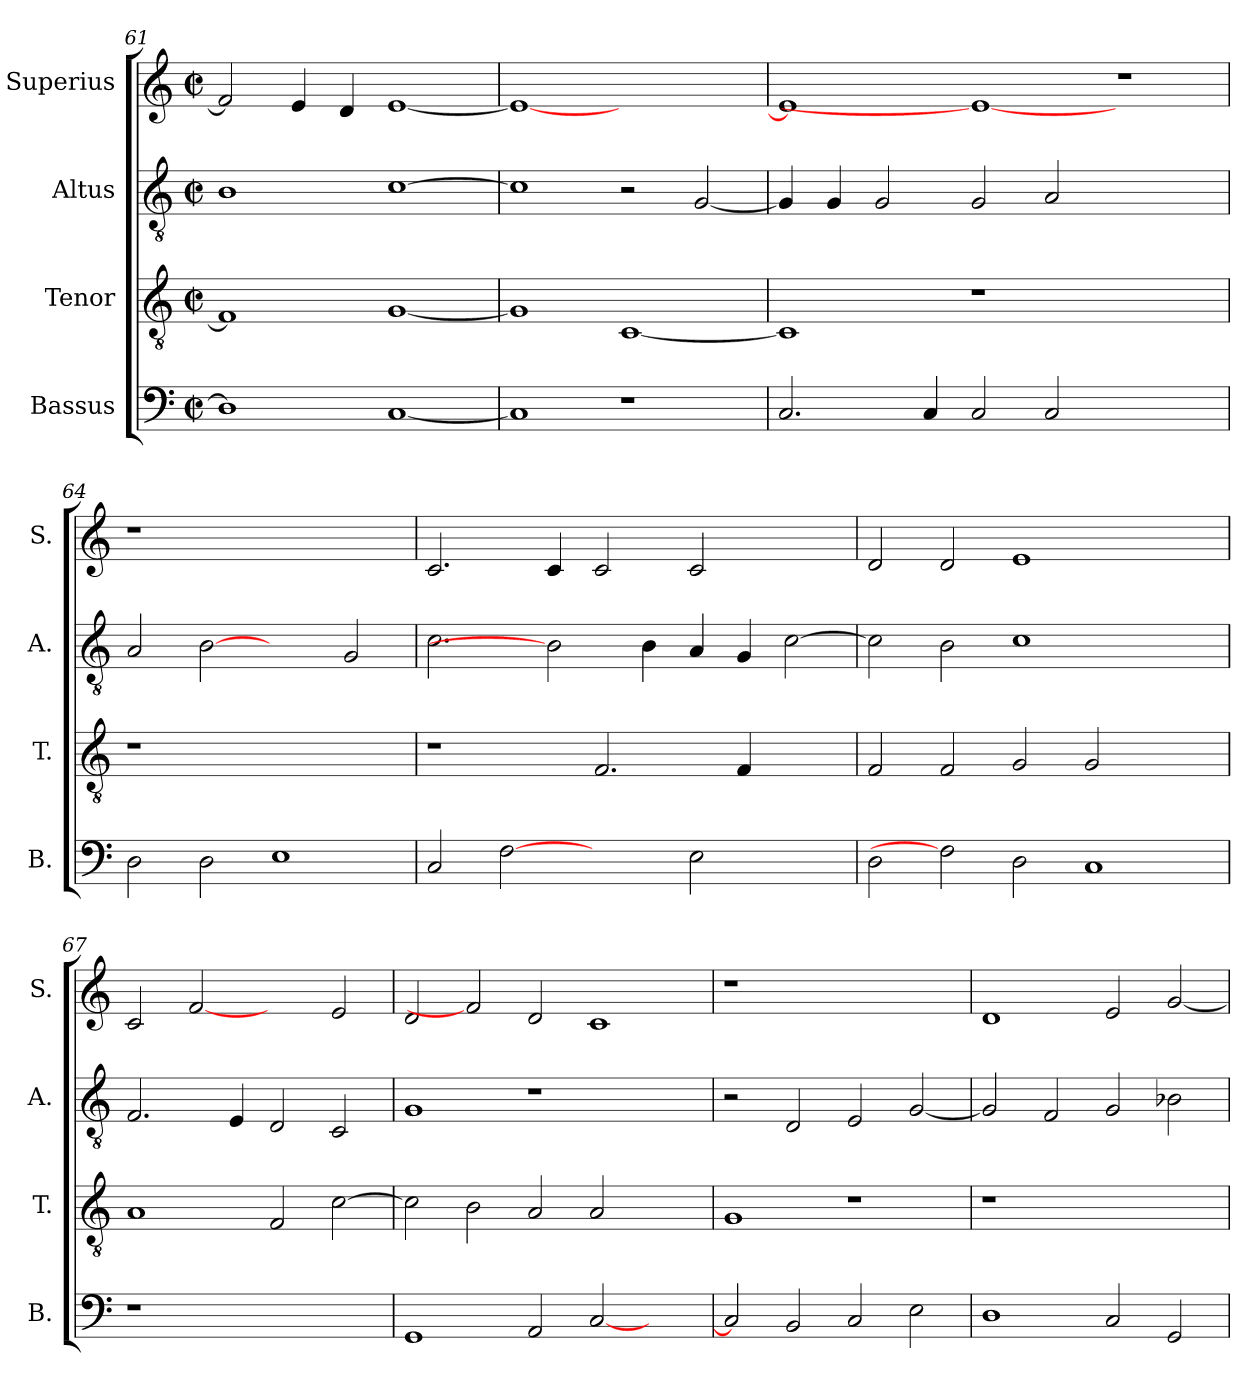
**kern	**kern	**kern	**kern
*part4	*part3	*part2	*part1
*staff4	*staff3	*staff2	*staff1
*I"Bassus	*I"Tenor	*I"Altus	*I"Superius
*I'B.	*I'T.	*I'A.	*I'S.
!!LO:PB:g=z
*clefF4	*clefGv2	*clefGv2	*clefG2
*	*ITrd7c12	*ITrd7c12	*
*k[]	*k[]	*k[]	*k[]
*C:	*C:	*C:	*C:
*M2/2	*M2/2	*M2/2	*M2/2
*met(c|)	*met(c|)	*met(c|)	*met(c|)
=61	=61	=61	=61
1Di]	1FFi]	1BBi	2fi/]
.	.	.	4ei/
.	.	.	4di/
[<1Ci	[<1GGi	[>1Ci	[<1ei
=62	=62	=62	=62
1Ci]	1GGi]	1Ci]	1ei_<
1r	[<1CCi	2r	1ryy
.	.	[<2GGi/	.
=63	=63	=63	=63
2.Ci/	1CCi]	4GGi/]	1ei]
.	.	4GGi/	.
.	.	2GGi/	.
4Ci/	.	.	.
2Ci/	1r	2GGi/	1ei_
2Ci/	.	2AAi/	.
1ryy	1ryy	1ryy	1r
=64	=64	=64	=64
!	!LO:N:vis=1	!	!LO:N:vis=1
2Di\	1r	2AAi/	1r
2Di\	.	[2BBi	.
1Ei	1ryy	2ryy	1ryy
.	.	2GGi/	.
=65	=65	=65	=65
2Ci/	1r	2.Ci\	2.ci/
[2Fi	.	.	.
.	.	2BBi]	4ci/
2ryy	2.FFi/	.	2ci/
.	.	4BBi\	.
2Ei\	.	4AAi/	2ci/
.	4FFi/	4GGi/	.
2ryy	2ryy	[>2Ci\	2ryy
!!LO:LB:g=z
=66	=66	=66	=66
2Di\	2FFi/	2Ci\]	2di/
2Fi]	2FFi/	2BBi\	2di/
2Di\	2GGi/	1Ci	1ei
1Ci	2GGi/	.	.
.	2ryy	2ryy	2ryy
=67	=67	=67	=67
!LO:N:vis=1	!	!	!
1r	1AAi	2.FFi/	2ci/
.	.	.	[2fi
.	.	4EEi/	.
1ryy	2FFi/	2DDi/	2ryy
.	[>2Ci\	2CCi/	2ei/
=68	=68	=68	=68
1GGi	2Ci\]	1GGi	2di/
.	2BBi\	.	2fi]
2AAi/	2AAi/	1r	2di/
[<2Ci/	2AAi/	.	1ci
2ryy	2ryy	2ryy	.
=69	=69	=69	=69
!	!	!	!LO:N:vis=1
2Ci/]	1GGi	2r	1r
2BBi/	.	2DDi/	.
2Ci/	1r	2EEi/	1ryy
2Ei\	.	[<2GGi/	.
=70	=70	=70	=70
!	!LO:N:vis=1	!	!
1Di	1r	2GGi/]	1di
.	.	2FFi/	.
2Ci/	1ryy	2GGi/	2ei/
2GGi/	.	2BB-Xi\	[<2gi/
=	=	=	=
*-	*-	*-	*-
